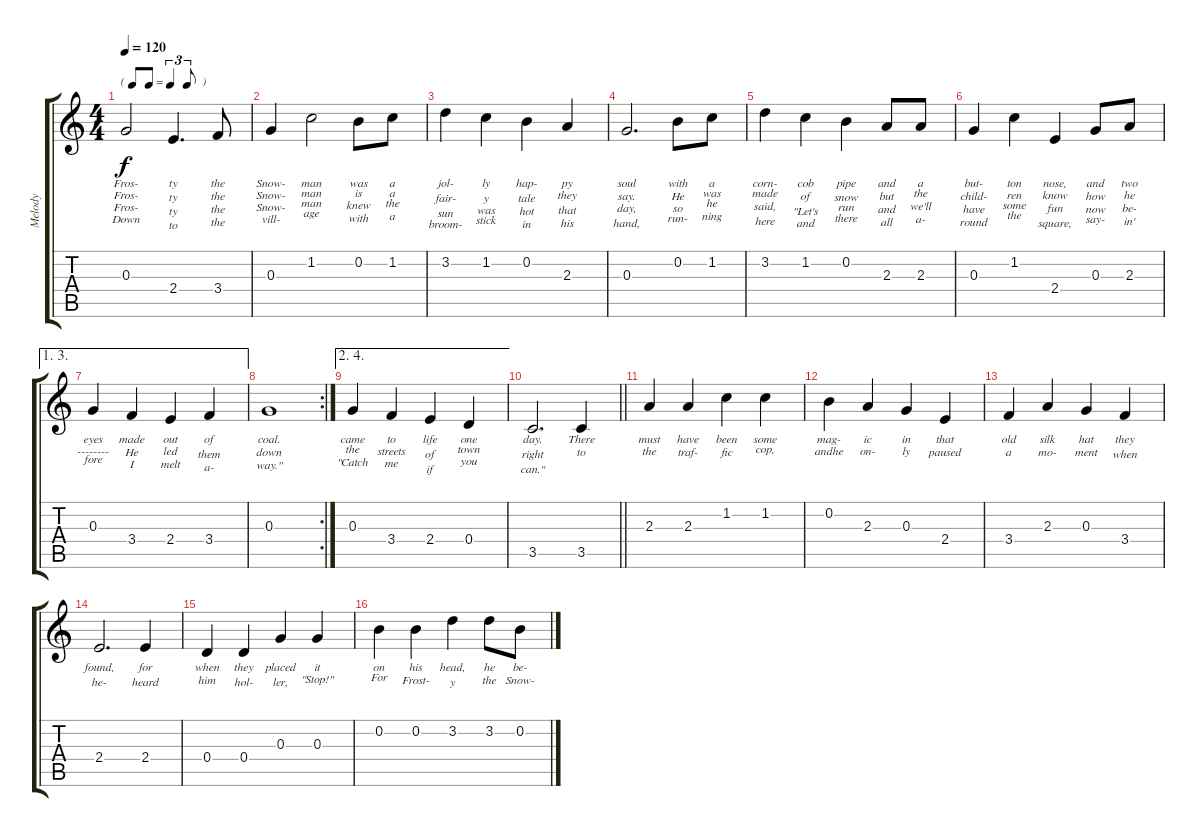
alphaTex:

\track ("Melody" "Melody") {instrument acousticguitarnylon}
\staff {score tabs}
\tuning (E4 B3 G3 D3 A2 E2) {hide}
\ts (4 4)
\tf triplet8th
\tempo 120
\clef g2
\ks c
0.3.2{lyrics (0 "Fros-") lyrics (1 "Fros-") lyrics (2 "Fros-") lyrics (3 "Down") lyrics (4 "") dy f instrument acousticguitarnylon} 2.4.4{d lyrics (0 "ty") lyrics (1 "ty") lyrics (2 "ty") lyrics (3 "to") lyrics (4 "")} 3.4.8{lyrics (0 "the") lyrics (1 "the") lyrics (2 "the") lyrics (3 "the") lyrics (4 "")} |
0.3.4{lyrics (0 "Snow-") lyrics (1 "Snow-") lyrics (2 "Snow-") lyrics (3 "vill-") lyrics (4 "")} 1.2.2{lyrics (0 "man") lyrics (1 "man") lyrics (2 "man") lyrics (3 "age") lyrics (4 "")} 0.2.8{lyrics (0 "was") lyrics (1 "is") lyrics (2 "knew") lyrics (3 "with") lyrics (4 "")} 1.2.8{lyrics (0 "a") lyrics (1 "a") lyrics (2 "the") lyrics (3 "a") lyrics (4 "")} |
3.2.4{lyrics (0 "jol-") lyrics (1 "fair-") lyrics (2 "sun") lyrics (3 "broom-") lyrics (4 "")} 1.2.4{lyrics (0 "ly") lyrics (1 "y") lyrics (2 "was") lyrics (3 "stick") lyrics (4 "")} 0.2.4{lyrics (0 "hap-") lyrics (1 "tale") lyrics (2 "hot") lyrics (3 "in") lyrics (4 "")} 2.3.4{lyrics (0 "py") lyrics (1 "they") lyrics (2 "that") lyrics (3 "his") lyrics (4 "")} |
0.3.2{d lyrics (0 "soul") lyrics (1 "say.") lyrics (2 "day,") lyrics (3 "hand,") lyrics (4 "")} 0.2.8{lyrics (0 "with") lyrics (1 "He") lyrics (2 "so") lyrics (3 "run-") lyrics (4 "")} 1.2.8{lyrics (0 "a") lyrics (1 "was") lyrics (2 "he") lyrics (3 "ning") lyrics (4 "")} |
3.2.4{lyrics (0 "corn-") lyrics (1 "made") lyrics (2 "said,") lyrics (3 "here") lyrics (4 "")} 1.2.4{lyrics (0 "cob") lyrics (1 "of") lyrics (2 "\"Let's") lyrics (3 "and") lyrics (4 "")} 0.2.4{lyrics (0 "pipe") lyrics (1 "snow") lyrics (2 "run") lyrics (3 "there") lyrics (4 "")} 2.3.8{lyrics (0 "and") lyrics (1 "but") lyrics (2 "and") lyrics (3 "all") lyrics (4 "")} 2.3.8{lyrics (0 "a") lyrics (1 "the") lyrics (2 "we'll") lyrics (3 "a-") lyrics (4 "")} |
0.3.4{lyrics (0 "but-") lyrics (1 "child-") lyrics (2 "have") lyrics (3 "round") lyrics (4 "")} 1.2.4{lyrics (0 "ton") lyrics (1 "ren") lyrics (2 "some") lyrics (3 "the") lyrics (4 "")} 2.4.4{lyrics (0 "nose,") lyrics (1 "know") lyrics (2 "fun") lyrics (3 "square,") lyrics (4 "")} 0.3.8{lyrics (0 "and") lyrics (1 "how") lyrics (2 "now") lyrics (3 "say-") lyrics (4 "")} 2.3.8{lyrics (0 "two") lyrics (1 "he") lyrics (2 "be-") lyrics (3 "in'") lyrics (4 "")} |
\ae (1 3)
0.3.4{lyrics (0 "eyes") lyrics (1 "--------") lyrics (2 "fore") lyrics (3 "") lyrics (4 "")} 3.4.4{lyrics (0 "made") lyrics (1 "He") lyrics (2 "I") lyrics (3 "") lyrics (4 "")} 2.4.4{lyrics (0 "out") lyrics (1 "led") lyrics (2 "melt") lyrics (3 "") lyrics (4 "")} 3.4.4{lyrics (0 "of") lyrics (1 "them") lyrics (2 "a-") lyrics (3 "") lyrics (4 "")} |
\rc 2
0.3.1{lyrics (0 "coal.") lyrics (1 "down") lyrics (2 "way.\"") lyrics (3 "") lyrics (4 "")} |
\ae (2 4)
0.3.4{lyrics (0 "came") lyrics (1 "the") lyrics (2 "\"Catch") lyrics (3 "") lyrics (4 "")} 3.4.4{lyrics (0 "to") lyrics (1 "streets") lyrics (2 "me") lyrics (3 "") lyrics (4 "")} 2.4.4{lyrics (0 "life") lyrics (1 "of") lyrics (2 "if") lyrics (3 "") lyrics (4 "")} 0.4.4{lyrics (0 "one") lyrics (1 "town") lyrics (2 "you") lyrics (3 "") lyrics (4 "")} |
\barLineRight lightlight
3.5.2{d lyrics (0 "day.") lyrics (1 "right") lyrics (2 "can.\"") lyrics (3 "") lyrics (4 "")} 3.5.4{lyrics (0 "There") lyrics (1 "to") lyrics (2 "") lyrics (3 "") lyrics (4 "")} |
2.3.4{lyrics (0 "must") lyrics (1 "the") lyrics (2 "") lyrics (3 "") lyrics (4 "")} 2.3.4{lyrics (0 "have") lyrics (1 "traf-") lyrics (2 "") lyrics (3 "") lyrics (4 "")} 1.2.4{lyrics (0 "been") lyrics (1 "fic") lyrics (2 "") lyrics (3 "") lyrics (4 "")} 1.2.4{lyrics (0 "some") lyrics (1 "cop,") lyrics (2 "") lyrics (3 "") lyrics (4 "")} |
0.2.4{lyrics (0 "mag-") lyrics (1 "andhe") lyrics (2 "") lyrics (3 "") lyrics (4 "")} 2.3.4{lyrics (0 "ic") lyrics (1 "on-") lyrics (2 "") lyrics (3 "") lyrics (4 "")} 0.3.4{lyrics (0 "in") lyrics (1 "ly") lyrics (2 "") lyrics (3 "") lyrics (4 "")} 2.4.4{lyrics (0 "that") lyrics (1 "paused") lyrics (2 "") lyrics (3 "") lyrics (4 "")} |
3.4.4{lyrics (0 "old") lyrics (1 "a") lyrics (2 "") lyrics (3 "") lyrics (4 "")} 2.3.4{lyrics (0 "silk") lyrics (1 "mo-") lyrics (2 "") lyrics (3 "") lyrics (4 "")} 0.3.4{lyrics (0 "hat") lyrics (1 "ment") lyrics (2 "") lyrics (3 "") lyrics (4 "")} 3.4.4{lyrics (0 "they") lyrics (1 "when") lyrics (2 "") lyrics (3 "") lyrics (4 "")} |
2.4.2{d lyrics (0 "found,") lyrics (1 "he-") lyrics (2 "") lyrics (3 "") lyrics (4 "")} 2.4.4{lyrics (0 "for") lyrics (1 "heard") lyrics (2 "") lyrics (3 "") lyrics (4 "")} |
0.4.4{lyrics (0 "when") lyrics (1 "him") lyrics (2 "") lyrics (3 "") lyrics (4 "")} 0.4.4{lyrics (0 "they") lyrics (1 "hol-") lyrics (2 "") lyrics (3 "") lyrics (4 "")} 0.3.4{lyrics (0 "placed") lyrics (1 "ler,") lyrics (2 "") lyrics (3 "") lyrics (4 "")} 0.3.4{lyrics (0 "it") lyrics (1 "\"Stop!\"") lyrics (2 "") lyrics (3 "") lyrics (4 "")} |
0.2.4{lyrics (0 "on") lyrics (1 "For") lyrics (2 "") lyrics (3 "") lyrics (4 "")} 0.2.4{lyrics (0 "his") lyrics (1 "Frost-") lyrics (2 "") lyrics (3 "") lyrics (4 "")} 3.2.4{lyrics (0 "head,") lyrics (1 "y") lyrics (2 "") lyrics (3 "") lyrics (4 "")} 3.2.8{lyrics (0 "he") lyrics (1 "the") lyrics (2 "") lyrics (3 "") lyrics (4 "")} 0.2.8{lyrics (0 "be-") lyrics (1 "Snow-") lyrics (2 "") lyrics (3 "") lyrics (4 "")}
